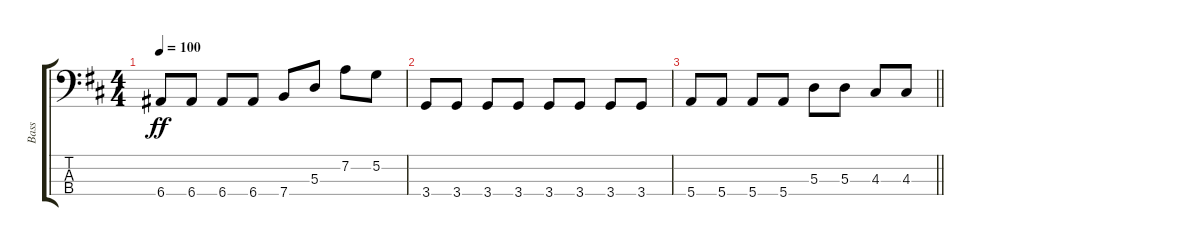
\track ("Bass" "Bass") {instrument electricbasspick}
\staff {score tabs}
\tuning (G2 D2 A1 E1) {hide}
\ts (4 4)
\tempo 100
\clef f4
\ks d
6.4.8{dy ff} 6.4.8 6.4.8 6.4.8 7.4.8 5.3.8 7.2.8 5.2.8 |
3.4.8 3.4.8 3.4.8 3.4.8 3.4.8 3.4.8 3.4.8 3.4.8 |
\barLineRight lightlight
5.4.8 5.4.8 5.4.8 5.4.8 5.3.8 5.3.8 4.3.8 4.3.8
